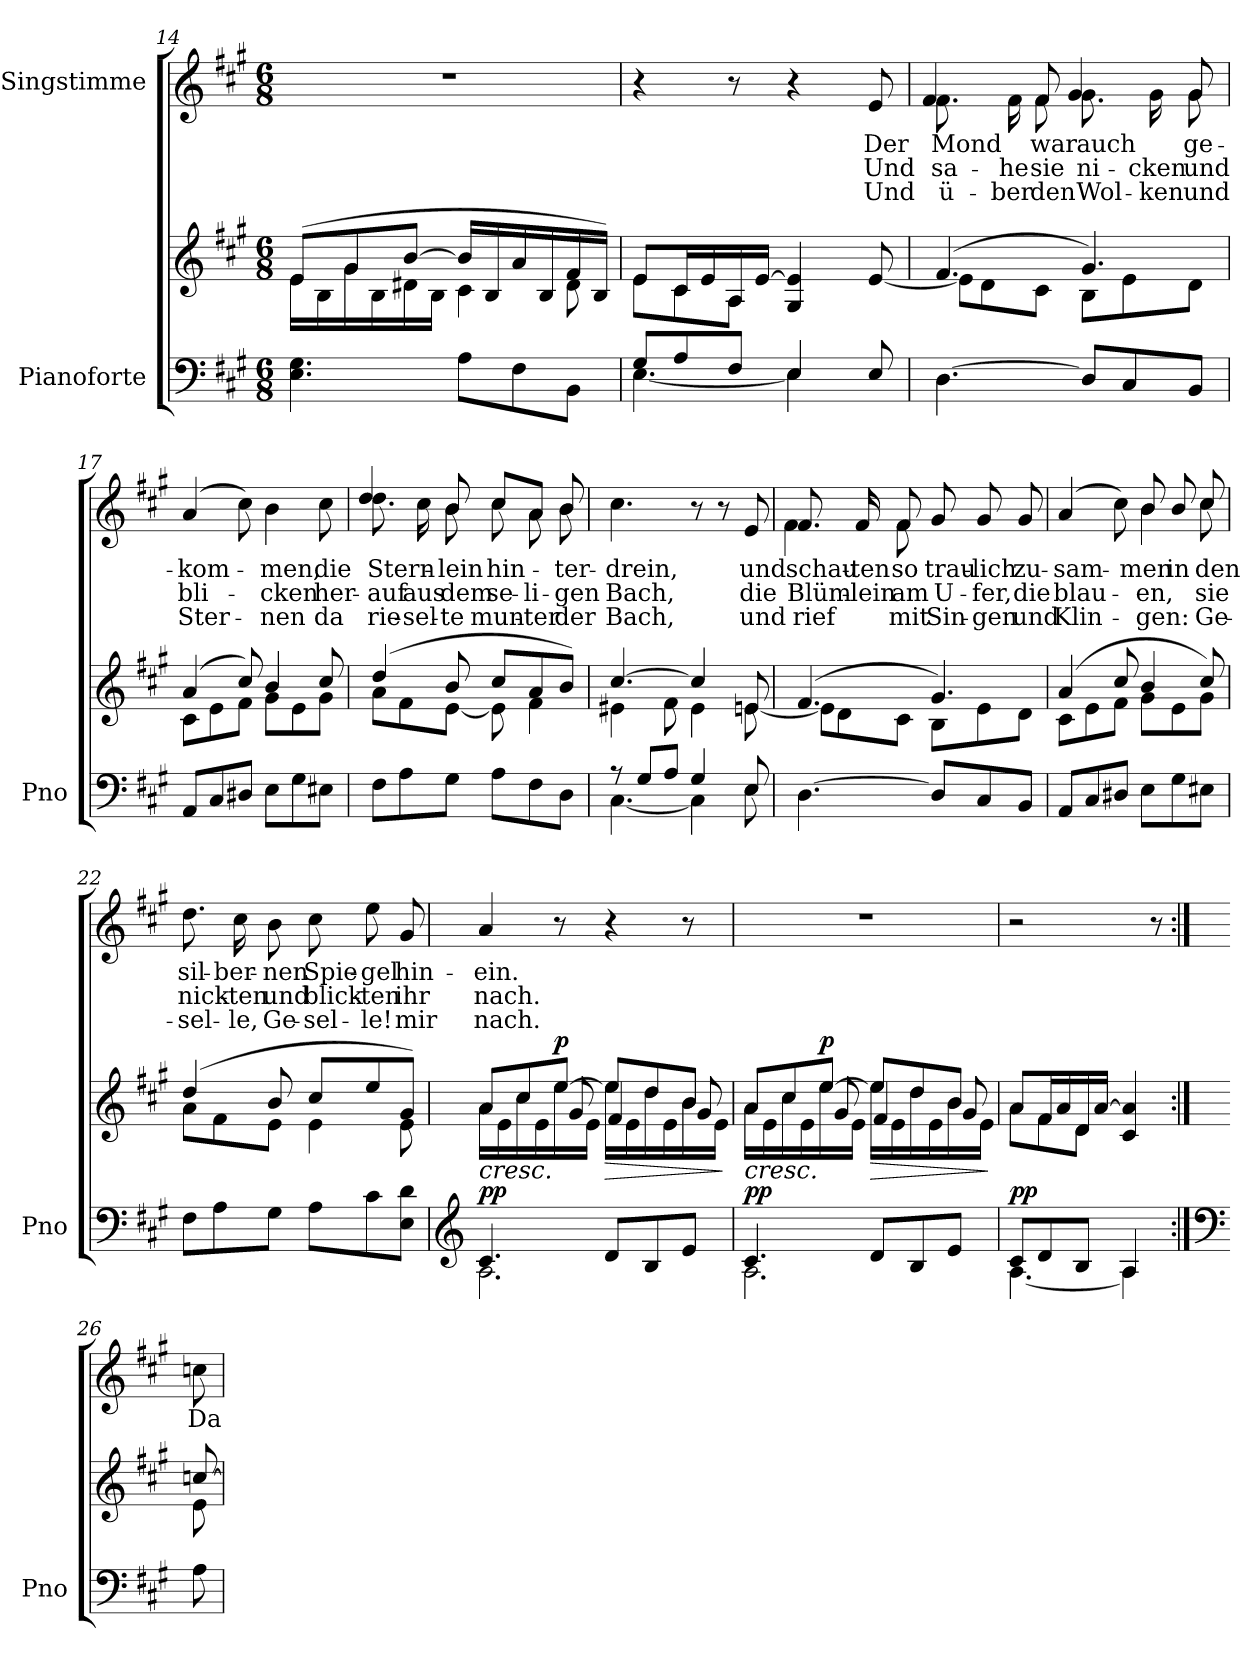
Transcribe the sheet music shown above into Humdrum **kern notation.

**kern	**kern	**dynam	**kern	**text	**text	**text
*part2	*part2	*part2	*part1	*part1	*part1	*part1
*staff3	*staff2	*staff2/3	*staff1	*staff1	*staff1	*staff1
*I"Pianoforte	*	*	*I"Singstimme	*	*	*
*I'Pno	*	*	*	*	*	*
*clefF4	*clefG2	*	*clefG2	*	*	*
*k[f#c#g#]	*k[f#c#g#]	*	*k[f#c#g#]	*	*	*
*M6/8	*M6/8	*	*M6/8	*	*	*
=14	=14	=14	=14	=14	=14	=14
*	*^	*	*	*	*	*
4.E\ 4.G#\	(8e/L	16e\LL	.	2.r	.	.	.
.	.	16B\	.	.	.	.	.
.	8g#/	16g#\	.	.	.	.	.
.	.	16B\	.	.	.	.	.
.	[8b/J	16d#X\	.	.	.	.	.
.	.	16B\JJ	.	.	.	.	.
8A\L	16b/LL]	4c#\	.	.	.	.	.
.	16B/	.	.	.	.	.	.
8F#\	16a/	.	.	.	.	.	.
.	16B/	.	.	.	.	.	.
8BB\J	16f#/	8d#\	.	.	.	.	.
.	16B/JJ)	.	.	.	.	.	.
=15	=15	=15	=15	=15	=15	=15	=15
*^	*	*	*	*	*	*	*
8G#/L	[4.E\	8e/L	8e\L	.	4r	.	.	.
8A/	.	16c#/L	8c#\	.	.	.	.	.
.	.	16e/	.	.	.	.	.	.
8F#/J	.	16A/	8A\J	.	8r	.	.	.
.	.	[16e/JJ	.	.	.	.	.	.
4E/	4E\]	4G#/ 4e/]	8ryy	.	4r	.	.	.
.	.	.	4ryy	.	.	.	.	.
!	!	!	!	!	!	!LO:LY:b	!LO:LY:b	!LO:LY:b
8E/	8ryy	[8e/	.	.	8e/	Der	Und	Und
!!LO:LB:g=z
=16	=16	=16	=16	=16	=16	=16	=16	=16
!	!	!	!	!	!LO:N:head=solid	!LO:LY:b	!LO:LY:b	!LO:LY:b
*v	*v	*	*	*	*^	*	*	*
[4.D\	(4.f#/	8e\L]	.	8.f#\	4f#/	Mond	sa-	ü-
.	.	8d\	.	.	.	.	.	.
!	!	!	!	!	!	!	!LO:LY:b	!LO:LY:b
.	.	.	.	16f#\	.	.	-he	-ber
!	!	!	!	!	!	!LO:LY:b	!LO:LY:b	!LO:LY:b
.	.	8c#\J	.	8f#\	8f#/	war	sie	den
!	!	!	!	!LO:N:head=solid	!	!LO:LY:b	!LO:LY:b	!LO:LY:b
8D/L]	4.g#/)	8B\L	.	8.g#\	4g#/	auch	ni-	Wol-
8C#/	.	8e\	.	.	.	.	.	.
!	!	!	!	!	!	!	!LO:LY:b	!LO:LY:b
.	.	.	.	16g#\	.	.	-cken	-ken
!	!	!	!	!	!	!LO:LY:b	!LO:LY:b	!LO:LY:b
8BB/J	.	8d\J	.	8g#\	8g#/	ge-	und	und
=17	=17	=17	=17	=17	=17	=17	=17	=17
!	!	!	!	!	!	!LO:LY:b	!LO:LY:b	!LO:LY:b
*	*	*	*	*v	*v	*	*	*
8AA/L	(4a/	8c#\L	.	(4a/	-kom-	bli-	Ster-
8C#/	.	8e\	.	.	.	.	.
8D#X/J	8cc#/)	8f#\J	.	8cc#\)	.	.	.
!	!	!	!	!	!LO:LY:b	!LO:LY:b	!LO:LY:b
8E\L	4b/	8g#\L	.	4b\	-men,	-cken	-nen
8G#\	.	8e\	.	.	.	.	.
!	!	!	!	!	!LO:LY:b	!LO:LY:b	!LO:LY:b
8E#X\J	8cc#/	8g#\J	.	8cc#\	die	her-	da
=18	=18	=18	=18	=18	=18	=18	=18
!	!	!	!	!LO:N:head=solid	!LO:LY:b	!LO:LY:b	!LO:LY:b
*	*	*	*	*^	*	*	*
8F#\L	(4dd/	8a\L	.	8.dd\	4dd/	Stern-	-auf	rie-
8A\	.	8f#\	.	.	.	.	.	.
!	!	!	!	!	!	!	!LO:LY:b	!LO:LY:b
.	.	.	.	16cc#\	.	.	aus	-sel-
!	!	!	!	!	!	!LO:LY:b	!LO:LY:b	!LO:LY:b
8G#\J	8b/	[8e\J	.	8b\	8b/	-lein	dem	-te
!	!	!	!	!	!	!LO:LY:b	!LO:LY:b	!LO:LY:b
8A\L	8cc#/L	8e\]	.	8cc#\	8cc#/L	hin-	se-	mun-
!	!	!	!	!	!	!	!LO:LY:b	!LO:LY:b
8F#\	8a/	4f#\	.	8a\	8a/J	.	-li-	-ter
!	!	!	!	!	!	!LO:LY:b	!LO:LY:b	!LO:LY:b
8D\J	8b/J)	.	.	8b\	8b/	-ter-	-gen	der
!!LO:PB:g=z
=19	=19	=19	=19	=19	=19	=19	=19	=19
*^	*	*	*	*	*	*	*	*
!	!	!	!	!	!	!	!LO:LY:b	!LO:LY:b	!LO:LY:b
*	*	*	*	*	*v	*v	*	*	*
8r	[4.C#\	[4.cc#/	4e#X\	.	4.cc#\	-drein,	Bach,	Bach,
8G#/L	.	.	.	.	.	.	.	.
8A/J	.	.	8f#\	.	.	.	.	.
4G#/	4C#\]	4cc#/]	4e#\	.	8r	.	.	.
.	.	.	.	.	8r	.	.	.
!	!	!	!	!	!	!LO:LY:b	!LO:LY:b	!LO:LY:b
8E/	8E\	8en/	[8e\	.	8e/	und	die	und
=20	=20	=20	=20	=20	=20	=20	=20	=20
!	!	!	!	!	!LO:N:head=solid	!LO:LY:b	!LO:LY:b	!LO:LY:b
*v	*v	*	*	*	*^	*	*	*
[4.D\	(4.f#/	8e\L]	.	8.f#/	4f#\	schau-	Blüm-	rief
.	.	8d\	.	.	.	.	.	.
!	!	!	!	!	!	!LO:LY:b	!LO:LY:b	!
.	.	.	.	16f#/	.	-ten	-lein	.
!	!	!	!	!	!	!LO:LY:b	!LO:LY:b	!LO:LY:b
.	.	8c#\J	.	8f#/	8f#\	so	am	mit
!	!	!	!	!	!	!LO:LY:b	!LO:LY:b	!LO:LY:b
8D/L]	4.g#/)	8B\L	.	8g#/	4.ryy	trau-	U-	Sin-
!	!	!	!	!	!	!LO:LY:b	!LO:LY:b	!LO:LY:b
8C#/	.	8e\	.	8g#/	.	-lich	-fer,	-gen
!	!	!	!	!	!	!LO:LY:b	!LO:LY:b	!LO:LY:b
8BB/J	.	8d\J	.	8g#/	.	zu-	die	und
=21	=21	=21	=21	=21	=21	=21	=21	=21
!	!	!	!	!	!	!LO:LY:b	!LO:LY:b	!LO:LY:b
8AA/L	(4a/	8c#\L	.	(4a/	4rgyy	-sam-	blau-	Klin-
8C#/	.	8e\	.	.	.	.	.	.
8D#X/J	8cc#/	8f#\J	.	8cc#\)	8rgyy	.	.	.
!	!	!	!	!	!	!LO:LY:b	!LO:LY:b	!LO:LY:b
8E\L	4b/	8g#\L	.	8b/	4b\	-men	-en,	-gen:
*	*	*	*	*MM60	*	*	*	*
!	!	!	!	!	!	!LO:LY:b	!	!
8G#\	.	8e\	.	8b/	.	in	.	.
*	*	*	*	*MM59	*	*	*	*
!	!	!	!	!	!	!LO:LY:b	!LO:LY:b	!LO:LY:b
8E#X\J	8cc#/)	8g#\J	.	8cc#/	8cc#\	den	sie	Ge-
*	*	*	*	*v	*v	*	*	*
=22	=22	=22	=22	=22	=22	=22	=22
*	*	*	*	*MM58	*	*	*
*	*	*	*	*^	*	*	*
!	!	!	!	!	!	!LO:LY:b	!LO:LY:b	!LO:LY:b
*	*	*	*	*v	*v	*	*	*
8F#\L	(4dd/	8a\L	.	8.dd\	sil-	nick-	-sel-
8A\	.	8f#\	.	.	.	.	.
*	*	*	*	*MM56	*	*	*
!	!	!	!	!	!LO:LY:b	!LO:LY:b	!LO:LY:b
.	.	.	.	16cc#\	-ber-	-ten	-le,
*	*	*	*	*MM56	*	*	*
!	!	!	!	!	!LO:LY:b	!LO:LY:b	!LO:LY:b
8G#\J	8b/	8e\J	.	8b\	-nen	und	Ge-
*	*	*	*	*MM55	*	*	*
!	!	!	!	!	!LO:LY:b	!LO:LY:b	!LO:LY:b
8A\L	8cc#/L	4e\	.	8cc#\	Spie-	blick-	-sel-
*	*	*	*	*MM54	*	*	*
!	!	!	!	!	!LO:LY:b	!LO:LY:b	!LO:LY:b
8c#\	8ee/	.	.	8ee\	-gel	-ten	-le!
*	*	*	*	*MM53	*	*	*
!	!	!	!	!	!LO:LY:b	!LO:LY:b	!LO:LY:b
8E\ 8d\J	8g#/J)	8e\	.	8g#/	hin-	ihr	mir
*	*v	*v	*	*	*	*	*
!!LO:LB:g=z
=23	=23	=23	=23	=23	=23	=23
*clefG2	*	*	*	*	*	*
*	*	*	*MM52	*	*	*
*^	*^	*	*	*	*	*
!	!	!	!	!LO:HP:b	!	!LO:LY:b	!LO:LY:b	!LO:LY:b
*	*	*	*^	*	*	*	*	*
!	!	!	!	!	!LO:DY:n=1:a=2	!	!	!	!
4.c#/	2.A\	8a/L	16a\LL	4ryy	< pp	4a/	-ein.	nach.	nach.
.	.	.	16e\	.	.	.	.	.	.
.	.	8cc#/	16cc#\	.	.	.	.	.	.
.	.	.	16e\	.	.	.	.	.	.
*	*	*	*	*	*	*MM50	*	*	*
!	!	!	!	!	!LO:DY:n=2:a	!	!	!	!
.	.	[8ee/J	16ee\	8g#/	p	8r	.	.	.
.	.	.	16e\JJ	.	.	.	.	.	.
*	*	*	*	*	*	*MM60	*	*	*
!	!	!	!	!	!LO:HP:n=1:b	!	!	!	!
8d/L	.	8ee/L]	16ee\LL	4f#/	[ >	4r	.	.	.
.	.	.	16e\	.	.	.	.	.	.
8B/	.	8dd/	16dd\	.	.	.	.	.	.
.	.	.	16e\	.	.	.	.	.	.
8e/J	.	8b/J	16b\	8g#/	.	8r	.	.	.
.	.	.	16e\JJ	.	.	.	.	.	.
*v	*v	*	*	*	*	*	*	*	*
*	*v	*v	*v	*	*	*	*	*
.	.	]	.	.	.	.
=24	=24	=24	=24	=24	=24	=24
*^	*	*	*	*	*	*
!	!	!	!LO:HP:b	!	!	!	!
*	*	*^	*	*	*	*	*
*	*	*	*^	*	*	*	*	*
!	!	!	!	!	!LO:DY:n=1:a=2	!	!	!	!
4.c#/	2.A\	8a/L	16a\LL	4ryy	< pp	2.r	.	.	.
.	.	.	16e\	.	.	.	.	.	.
.	.	8cc#/	16cc#\	.	.	.	.	.	.
.	.	.	16e\	.	.	.	.	.	.
!	!	!	!	!	!LO:DY:n=2:a	!	!	!	!
.	.	[8ee/J	16ee\	8g#/	p	.	.	.	.
.	.	.	16e\JJ	.	.	.	.	.	.
!	!	!	!	!	!LO:HP:n=1:b	!	!	!	!
8d/L	.	8ee/L]	16ee\LL	4f#/	[ >	.	.	.	.
.	.	.	16e\	.	.	.	.	.	.
8B/	.	8dd/	16dd\	.	.	.	.	.	.
.	.	.	16e\	.	.	.	.	.	.
8e/J	.	8b/J	16b\	8g#/	.	.	.	.	.
.	.	.	16e\JJ	.	.	.	.	.	.
*v	*v	*	*	*	*	*	*	*	*
*	*v	*v	*v	*	*	*	*	*
.	.	]	.	.	.	.
=25	=25	=25	=25	=25	=25	=25
*^	*^	*	*	*	*	*
!	!	!	!	!LO:DY:a=2	!	!	!	!
8c#/L	[4.A\	8a/L	8a\L	pp	2r	.	.	.
8d/	.	16f#/L	8f#\	.	.	.	.	.
.	.	16a/	.	.	.	.	.	.
8B/J	.	16d/	8d\J	.	.	.	.	.
.	.	[16a/JJ	.	.	.	.	.	.
4A/	4A\]	4c#/ 4a/]	4ryy	.	.	.	.	.
.	.	.	.	.	8r	.	.	.
*v	*v	*	*	*	*	*	*	*
=26:|!	=26:|!	=26:|!	=26:|!	=26:|!	=26:|!	=26:|!	=26:|!
*clefF4	*	*	*	*	*	*	*
!	!	!	!	!	!LO:LY:b	!	!
8A\	[8ccn/	8e\	.	8ccn\	Da	.	.
*	*v	*v	*	*	*	*	*
=	=	=	=	=	=	=
*-	*-	*-	*-	*-	*-	*-
